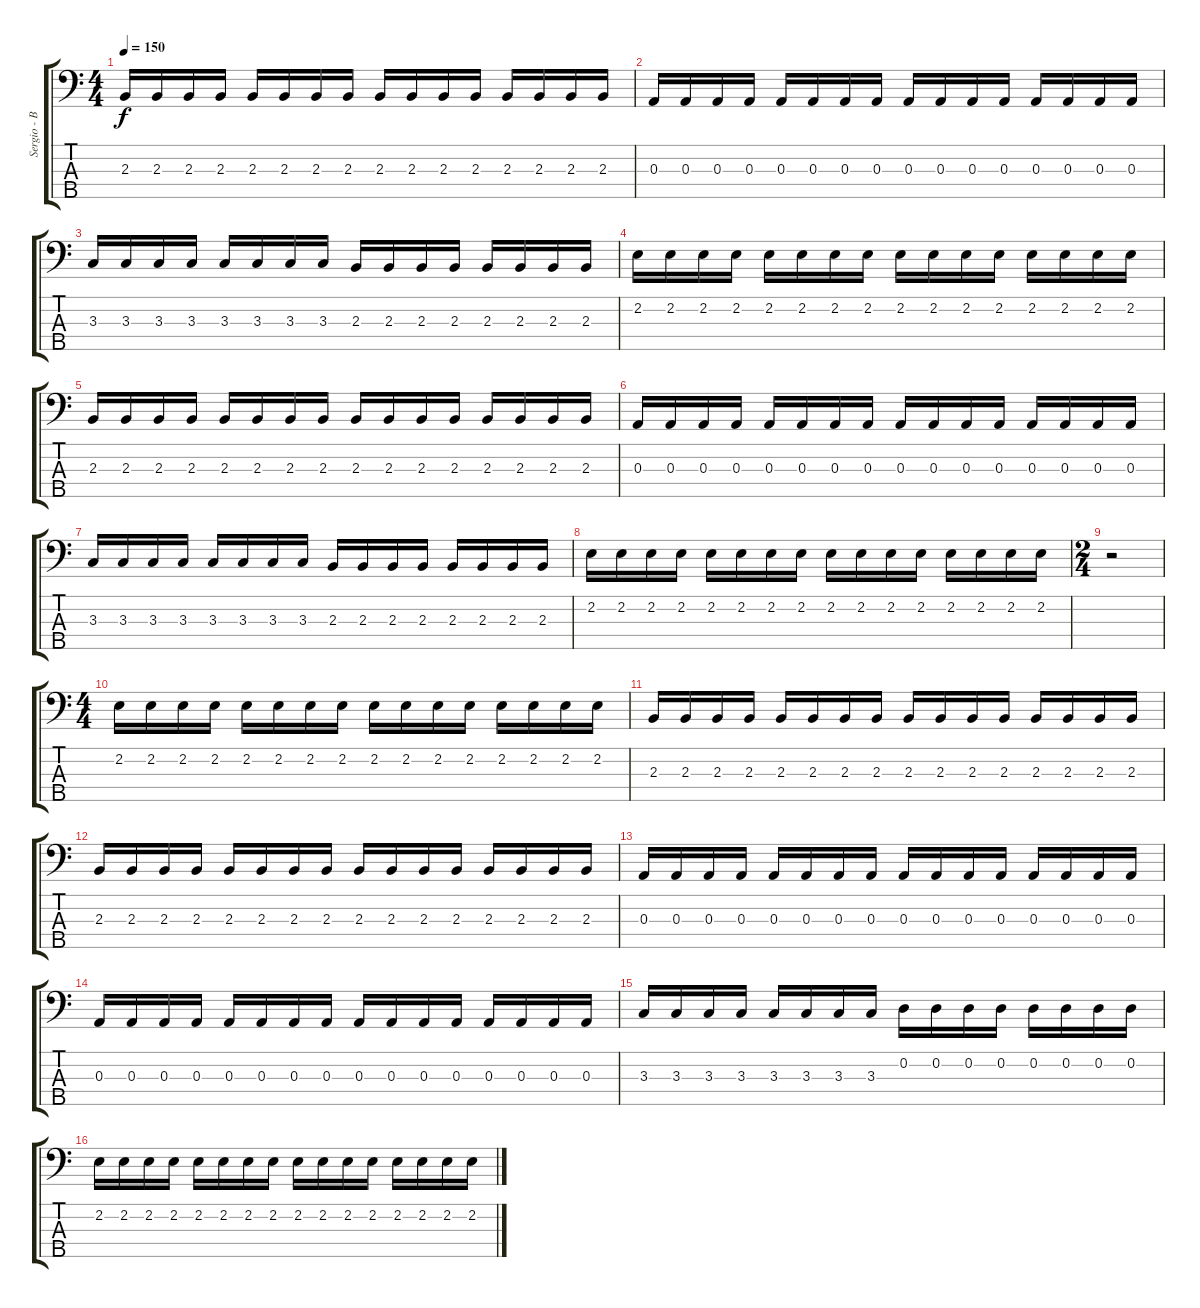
\track ("Sergio - Bajo" "Sergio - B") {instrument electricbassfinger}
\staff {score tabs}
\tuning (G2 D2 A1 E1 B0) {hide}
\ts (4 4)
\tempo 150
\clef f4
\ks c
2.3.16{dy f} 2.3.16 2.3.16 2.3.16 2.3.16 2.3.16 2.3.16 2.3.16 2.3.16 2.3.16 2.3.16 2.3.16 2.3.16 2.3.16 2.3.16 2.3.16 |
0.3.16 0.3.16 0.3.16 0.3.16 0.3.16 0.3.16 0.3.16 0.3.16 0.3.16 0.3.16 0.3.16 0.3.16 0.3.16 0.3.16 0.3.16 0.3.16 |
3.3.16 3.3.16 3.3.16 3.3.16 3.3.16 3.3.16 3.3.16 3.3.16 2.3.16 2.3.16 2.3.16 2.3.16 2.3.16 2.3.16 2.3.16 2.3.16 |
2.2.16 2.2.16 2.2.16 2.2.16 2.2.16 2.2.16 2.2.16 2.2.16 2.2.16 2.2.16 2.2.16 2.2.16 2.2.16 2.2.16 2.2.16 2.2.16 |
2.3.16 2.3.16 2.3.16 2.3.16 2.3.16 2.3.16 2.3.16 2.3.16 2.3.16 2.3.16 2.3.16 2.3.16 2.3.16 2.3.16 2.3.16 2.3.16 |
0.3.16 0.3.16 0.3.16 0.3.16 0.3.16 0.3.16 0.3.16 0.3.16 0.3.16 0.3.16 0.3.16 0.3.16 0.3.16 0.3.16 0.3.16 0.3.16 |
3.3.16 3.3.16 3.3.16 3.3.16 3.3.16 3.3.16 3.3.16 3.3.16 2.3.16 2.3.16 2.3.16 2.3.16 2.3.16 2.3.16 2.3.16 2.3.16 |
2.2.16 2.2.16 2.2.16 2.2.16 2.2.16 2.2.16 2.2.16 2.2.16 2.2.16 2.2.16 2.2.16 2.2.16 2.2.16 2.2.16 2.2.16 2.2.16 |
\ts (2 4)
r.2 |
\ts (4 4)
2.2.16 2.2.16 2.2.16 2.2.16 2.2.16 2.2.16 2.2.16 2.2.16 2.2.16 2.2.16 2.2.16 2.2.16 2.2.16 2.2.16 2.2.16 2.2.16 |
2.3.16 2.3.16 2.3.16 2.3.16 2.3.16 2.3.16 2.3.16 2.3.16 2.3.16 2.3.16 2.3.16 2.3.16 2.3.16 2.3.16 2.3.16 2.3.16 |
2.3.16 2.3.16 2.3.16 2.3.16 2.3.16 2.3.16 2.3.16 2.3.16 2.3.16 2.3.16 2.3.16 2.3.16 2.3.16 2.3.16 2.3.16 2.3.16 |
0.3.16 0.3.16 0.3.16 0.3.16 0.3.16 0.3.16 0.3.16 0.3.16 0.3.16 0.3.16 0.3.16 0.3.16 0.3.16 0.3.16 0.3.16 0.3.16 |
0.3.16 0.3.16 0.3.16 0.3.16 0.3.16 0.3.16 0.3.16 0.3.16 0.3.16 0.3.16 0.3.16 0.3.16 0.3.16 0.3.16 0.3.16 0.3.16 |
3.3.16 3.3.16 3.3.16 3.3.16 3.3.16 3.3.16 3.3.16 3.3.16 0.2.16 0.2.16 0.2.16 0.2.16 0.2.16 0.2.16 0.2.16 0.2.16 |
2.2.16 2.2.16 2.2.16 2.2.16 2.2.16 2.2.16 2.2.16 2.2.16 2.2.16 2.2.16 2.2.16 2.2.16 2.2.16 2.2.16 2.2.16 2.2.16
